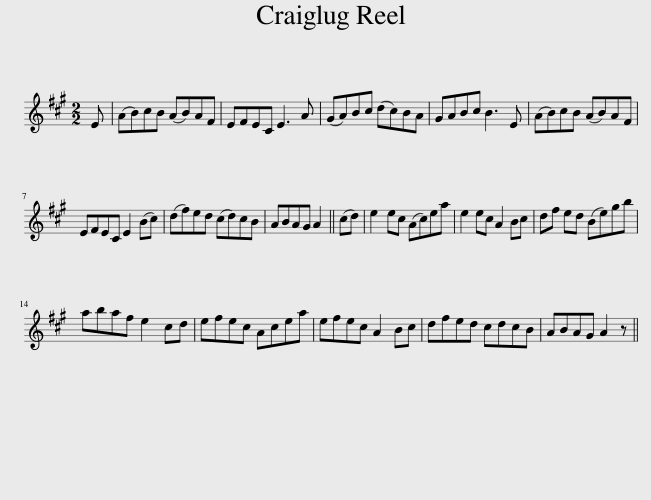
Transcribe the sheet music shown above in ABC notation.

X:1
L:1/8
M:2/2
I:linebreak $
K:A
V:1 treble
V:1
 E | (AB)cB (AB)AF | EFEC E3 A | (GA)Bc (dc)BA | GABc B3 E | %5
 (AB)cB (AB)AF |$ EFEC E2 (Bc) | (df)ed (cd)cB | ABAG A2 || (cd) | %10
 e2 ec (Ac)ea | e2 ec A2 Bc | df ed (Be)gb |$ abaf e2 cd | efec Acea | %15
 efec A2 Bc | dfed cdcB | ABAG A2 z || %18
